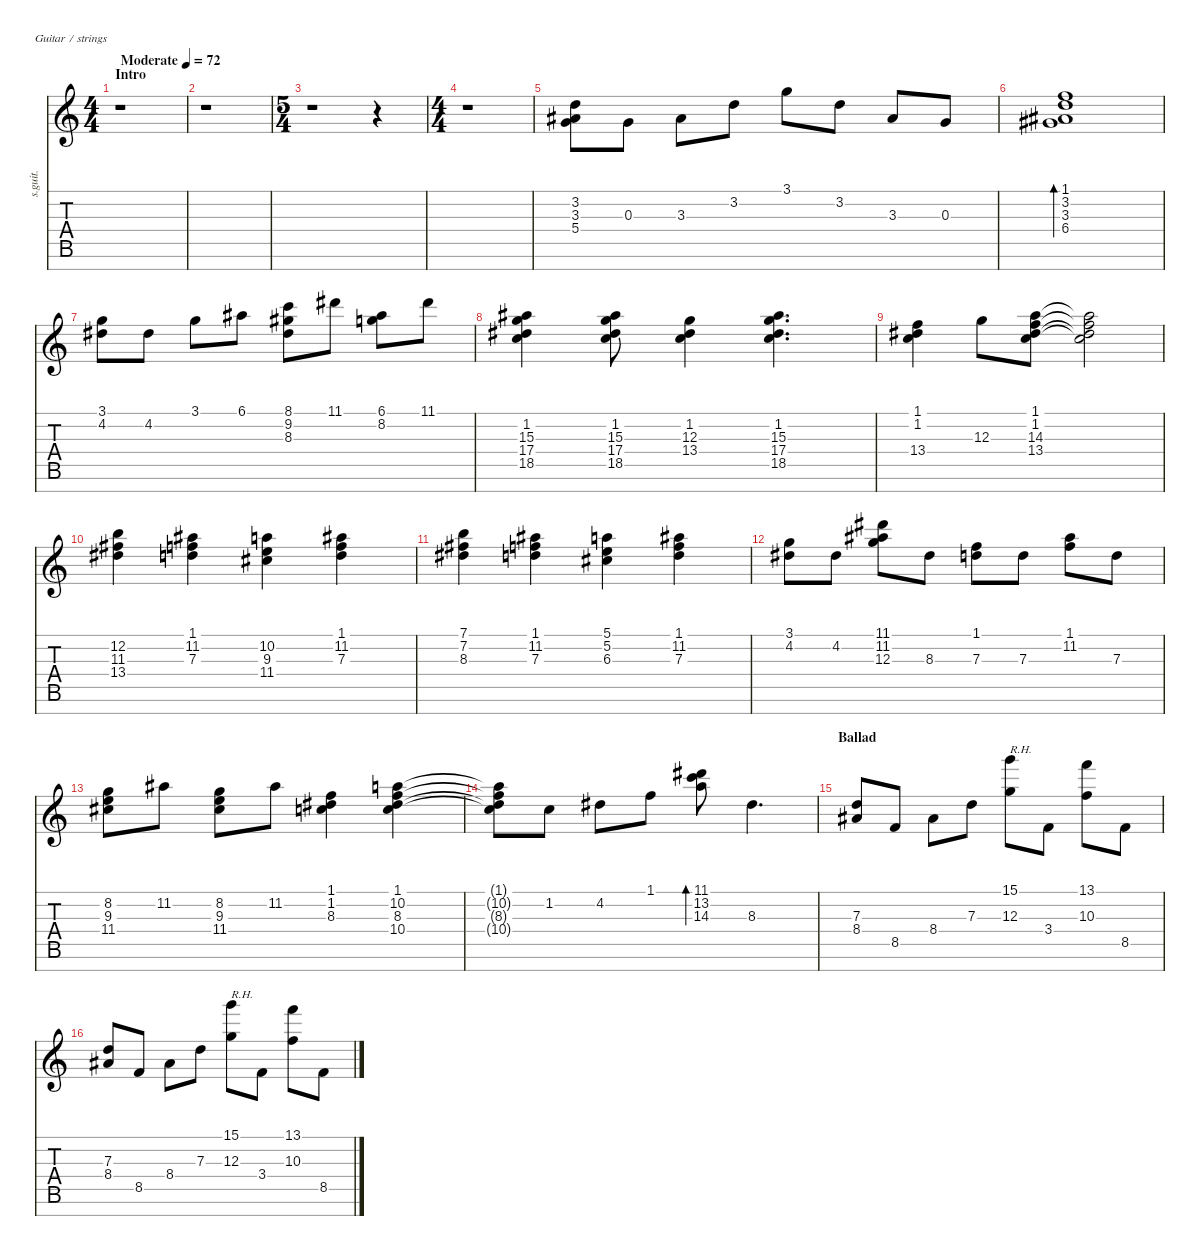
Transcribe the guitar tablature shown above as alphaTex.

\defaultSystemsLayout 4
\hideDynamics
\bracketExtendMode nobrackets
\track ("Freddie | Piano LH" "s.guit.") {instrument brightacousticpiano}
\staff {score tabs}
\tuning (E4 B3 G3 D3 A2 E2 B1)
\displaytranspose 12
\ts (4 4)
\beaming (8 2 2 2 2)
\section ("" "Intro")
\tempo (72 "Moderate")
\clef g2
\ks c
r.1{dy f instrument brightacousticpiano} |
r.1 |
\ts (5 4)
\beaming (8 2 2 2 2)
r.1 r.4 |
\ts (4 4)
\beaming (8 2 2 2 2)
r.1 |
(3.2 3.3{acc #} 5.4).8{lyrics (0 "") lyrics (1 "") lyrics (2 "") lyrics (3 "") lyrics (4 "")} 0.3.8{lyrics (0 "") lyrics (1 "") lyrics (2 "") lyrics (3 "") lyrics (4 "")} 3.3{acc #}.8{lyrics (0 "") lyrics (1 "") lyrics (2 "") lyrics (3 "") lyrics (4 "")} 3.2.8{lyrics (0 "") lyrics (1 "") lyrics (2 "") lyrics (3 "") lyrics (4 "")} 3.1.8{lyrics (0 "") lyrics (1 "") lyrics (2 "") lyrics (3 "") lyrics (4 "")} 3.2.8{lyrics (0 "") lyrics (1 "") lyrics (2 "") lyrics (3 "") lyrics (4 "")} 3.3{acc #}.8{lyrics (0 "") lyrics (1 "") lyrics (2 "") lyrics (3 "") lyrics (4 "")} 0.3.8{lyrics (0 "") lyrics (1 "") lyrics (2 "") lyrics (3 "") lyrics (4 "")} |
(1.1 3.2 3.3{acc #} 6.4{acc #}).1{bd 30 lyrics (0 "") lyrics (1 "") lyrics (2 "") lyrics (3 "") lyrics (4 "")} |
(3.1 4.2{acc #}).8{lyrics (0 "") lyrics (1 "") lyrics (2 "") lyrics (3 "") lyrics (4 "")} 4.2{acc #}.8{lyrics (0 "") lyrics (1 "") lyrics (2 "") lyrics (3 "") lyrics (4 "")} 3.1.8{lyrics (0 "") lyrics (1 "") lyrics (2 "") lyrics (3 "") lyrics (4 "")} 6.1{acc #}.8{lyrics (0 "") lyrics (1 "") lyrics (2 "") lyrics (3 "") lyrics (4 "")} (8.1 9.2{acc #} 8.3{acc #}).8{lyrics (0 "") lyrics (1 "") lyrics (2 "") lyrics (3 "") lyrics (4 "")} 11.1{acc #}.8{lyrics (0 "") lyrics (1 "") lyrics (2 "") lyrics (3 "") lyrics (4 "")} (6.1{acc #} 8.2).8{lyrics (0 "") lyrics (1 "") lyrics (2 "") lyrics (3 "") lyrics (4 "")} 11.1{acc #}.8{lyrics (0 "") lyrics (1 "") lyrics (2 "") lyrics (3 "") lyrics (4 "")} |
(1.2 15.3{acc #} 17.4 18.5{acc #}).4{lyrics (0 "") lyrics (1 "") lyrics (2 "") lyrics (3 "") lyrics (4 "")} (1.2 15.3{acc #} 17.4 18.5{acc #}).8{lyrics (0 "") lyrics (1 "") lyrics (2 "") lyrics (3 "") lyrics (4 "")} (1.2 12.3 13.4{acc #}).4{lyrics (0 "") lyrics (1 "") lyrics (2 "") lyrics (3 "") lyrics (4 "")} (1.2 15.3{acc #} 17.4 18.5{acc #}).4{d lyrics (0 "") lyrics (1 "") lyrics (2 "") lyrics (3 "") lyrics (4 "")} |
(1.1 1.2 13.4{acc #}).4{lyrics (0 "") lyrics (1 "") lyrics (2 "") lyrics (3 "") lyrics (4 "")} 12.3.8{lyrics (0 "") lyrics (1 "") lyrics (2 "") lyrics (3 "") lyrics (4 "")} (1.1 1.2 14.3 13.4{acc #}).8{lyrics (0 "") lyrics (1 "") lyrics (2 "") lyrics (3 "") lyrics (4 "")} (1.1{t} 1.2{t} 14.3{t} 13.4{t acc #}).2{lyrics (0 "") lyrics (1 "") lyrics (2 "") lyrics (3 "") lyrics (4 "")} |
(12.2 11.3{acc #} 13.4{acc #}).4{lyrics (0 "") lyrics (1 "") lyrics (2 "") lyrics (3 "") lyrics (4 "")} (1.1 11.2{acc #} 7.3).4{lyrics (0 "") lyrics (1 "") lyrics (2 "") lyrics (3 "") lyrics (4 "")} (10.2 9.3 11.4{acc #}).4{lyrics (0 "") lyrics (1 "") lyrics (2 "") lyrics (3 "") lyrics (4 "")} (1.1 11.2{acc #} 7.3).4{lyrics (0 "") lyrics (1 "") lyrics (2 "") lyrics (3 "") lyrics (4 "")} |
(7.1 7.2{acc #} 8.3{acc #}).4{lyrics (0 "") lyrics (1 "") lyrics (2 "") lyrics (3 "") lyrics (4 "")} (1.1 11.2{acc #} 7.3).4{lyrics (0 "") lyrics (1 "") lyrics (2 "") lyrics (3 "") lyrics (4 "")} (5.1 5.2 6.3{acc #}).4{lyrics (0 "") lyrics (1 "") lyrics (2 "") lyrics (3 "") lyrics (4 "")} (1.1 11.2{acc #} 7.3).4{lyrics (0 "") lyrics (1 "") lyrics (2 "") lyrics (3 "") lyrics (4 "")} |
(3.1 4.2{acc #}).8{lyrics (0 "") lyrics (1 "") lyrics (2 "") lyrics (3 "") lyrics (4 "")} 4.2{acc #}.8{lyrics (0 "") lyrics (1 "") lyrics (2 "") lyrics (3 "") lyrics (4 "")} (11.1{acc #} 11.2{acc #} 12.3).8{lyrics (0 "") lyrics (1 "") lyrics (2 "") lyrics (3 "") lyrics (4 "")} 8.3{acc #}.8{lyrics (0 "") lyrics (1 "") lyrics (2 "") lyrics (3 "") lyrics (4 "")} (1.1 7.3).8{lyrics (0 "") lyrics (1 "") lyrics (2 "") lyrics (3 "") lyrics (4 "")} 7.3.8{lyrics (0 "") lyrics (1 "") lyrics (2 "") lyrics (3 "") lyrics (4 "")} (1.1 11.2{acc #}).8{lyrics (0 "") lyrics (1 "") lyrics (2 "") lyrics (3 "") lyrics (4 "")} 7.3.8{lyrics (0 "") lyrics (1 "") lyrics (2 "") lyrics (3 "") lyrics (4 "")} |
(8.2 9.3 11.4{acc #}).8{lyrics (0 "") lyrics (1 "") lyrics (2 "") lyrics (3 "") lyrics (4 "")} 11.2{acc #}.8{lyrics (0 "") lyrics (1 "") lyrics (2 "") lyrics (3 "") lyrics (4 "")} (8.2 9.3 11.4{acc #}).8{lyrics (0 "") lyrics (1 "") lyrics (2 "") lyrics (3 "") lyrics (4 "")} 11.2{acc #}.8{lyrics (0 "") lyrics (1 "") lyrics (2 "") lyrics (3 "") lyrics (4 "")} (1.1 1.2 8.3{acc #}).4{lyrics (0 "") lyrics (1 "") lyrics (2 "") lyrics (3 "") lyrics (4 "")} (1.1 10.2 8.3{acc #} 10.4).4{lyrics (0 "") lyrics (1 "") lyrics (2 "") lyrics (3 "") lyrics (4 "")} |
(1.1{t} 10.2{t} 8.3{t acc #} 10.4{t}).8{lyrics (0 "") lyrics (1 "") lyrics (2 "") lyrics (3 "") lyrics (4 "")} 1.2.8{lyrics (0 "") lyrics (1 "") lyrics (2 "") lyrics (3 "") lyrics (4 "")} 4.2{acc #}.8{lyrics (0 "") lyrics (1 "") lyrics (2 "") lyrics (3 "") lyrics (4 "")} 1.1.8{lyrics (0 "") lyrics (1 "") lyrics (2 "") lyrics (3 "") lyrics (4 "")} (11.1{acc #} 13.2 14.3).8{bd 30 lyrics (0 "") lyrics (1 "") lyrics (2 "") lyrics (3 "") lyrics (4 "")} 8.3{acc #}.4{d lyrics (0 "") lyrics (1 "") lyrics (2 "") lyrics (3 "") lyrics (4 "")} |
\section ("" "Ballad")
(7.3 8.4{acc #}).8{lyrics (0 "") lyrics (1 "") lyrics (2 "") lyrics (3 "") lyrics (4 "")} 8.5.8{lyrics (0 "") lyrics (1 "") lyrics (2 "") lyrics (3 "") lyrics (4 "")} 8.4{acc #}.8{lyrics (0 "") lyrics (1 "") lyrics (2 "") lyrics (3 "") lyrics (4 "")} 7.3.8{lyrics (0 "") lyrics (1 "") lyrics (2 "") lyrics (3 "") lyrics (4 "")} (15.1 12.3).8{txt "R.H." lyrics (0 "") lyrics (1 "") lyrics (2 "") lyrics (3 "") lyrics (4 "")} 3.4.8{lyrics (0 "") lyrics (1 "") lyrics (2 "") lyrics (3 "") lyrics (4 "")} (13.1 10.3).8{lyrics (0 "") lyrics (1 "") lyrics (2 "") lyrics (3 "") lyrics (4 "")} 8.5.8{lyrics (0 "") lyrics (1 "") lyrics (2 "") lyrics (3 "") lyrics (4 "")} |
(7.3 8.4{acc #}).8{lyrics (0 "") lyrics (1 "") lyrics (2 "") lyrics (3 "") lyrics (4 "")} 8.5.8{lyrics (0 "") lyrics (1 "") lyrics (2 "") lyrics (3 "") lyrics (4 "")} 8.4{acc #}.8{lyrics (0 "") lyrics (1 "") lyrics (2 "") lyrics (3 "") lyrics (4 "")} 7.3.8{lyrics (0 "") lyrics (1 "") lyrics (2 "") lyrics (3 "") lyrics (4 "")} (15.1 12.3).8{txt "R.H." lyrics (0 "") lyrics (1 "") lyrics (2 "") lyrics (3 "") lyrics (4 "")} 3.4.8{lyrics (0 "") lyrics (1 "") lyrics (2 "") lyrics (3 "") lyrics (4 "")} (13.1 10.3).8{lyrics (0 "") lyrics (1 "") lyrics (2 "") lyrics (3 "") lyrics (4 "")} 8.5.8{lyrics (0 "") lyrics (1 "") lyrics (2 "") lyrics (3 "") lyrics (4 "")}
